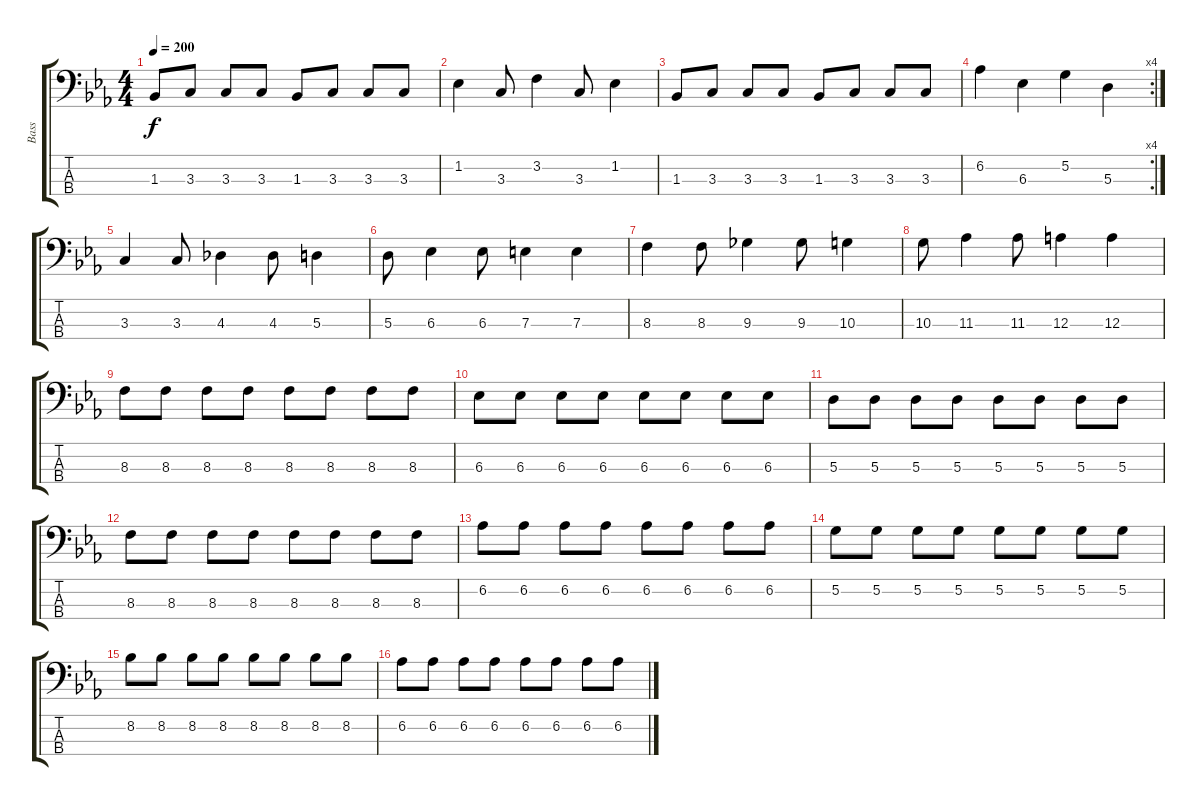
\track ("Bass" "Bass") {instrument electricbassfinger}
\staff {score tabs}
\tuning (G2 D2 A1 E1) {hide}
\ts (4 4)
\tempo 200
\clef f4
\ks eb
1.3.8{dy f} 3.3.8 3.3.8 3.3.8 1.3.8 3.3.8 3.3.8 3.3.8 |
1.2.4 3.3.8 3.2.4 3.3.8 1.2.4 |
1.3.8 3.3.8 3.3.8 3.3.8 1.3.8 3.3.8 3.3.8 3.3.8 |
\rc 4
6.2.4 6.3.4 5.2.4 5.3.4 |
3.3.4 3.3.8 4.3.4 4.3.8 5.3.4 |
5.3.8 6.3.4 6.3.8 7.3.4 7.3.4 |
8.3.4 8.3.8 9.3.4 9.3.8 10.3.4 |
10.3.8 11.3.4 11.3.8 12.3.4 12.3.4 |
8.3.8 8.3.8 8.3.8 8.3.8 8.3.8 8.3.8 8.3.8 8.3.8 |
6.3.8 6.3.8 6.3.8 6.3.8 6.3.8 6.3.8 6.3.8 6.3.8 |
5.3.8 5.3.8 5.3.8 5.3.8 5.3.8 5.3.8 5.3.8 5.3.8 |
8.3.8 8.3.8 8.3.8 8.3.8 8.3.8 8.3.8 8.3.8 8.3.8 |
6.2.8 6.2.8 6.2.8 6.2.8 6.2.8 6.2.8 6.2.8 6.2.8 |
5.2.8 5.2.8 5.2.8 5.2.8 5.2.8 5.2.8 5.2.8 5.2.8 |
8.2.8 8.2.8 8.2.8 8.2.8 8.2.8 8.2.8 8.2.8 8.2.8 |
6.2.8 6.2.8 6.2.8 6.2.8 6.2.8 6.2.8 6.2.8 6.2.8
